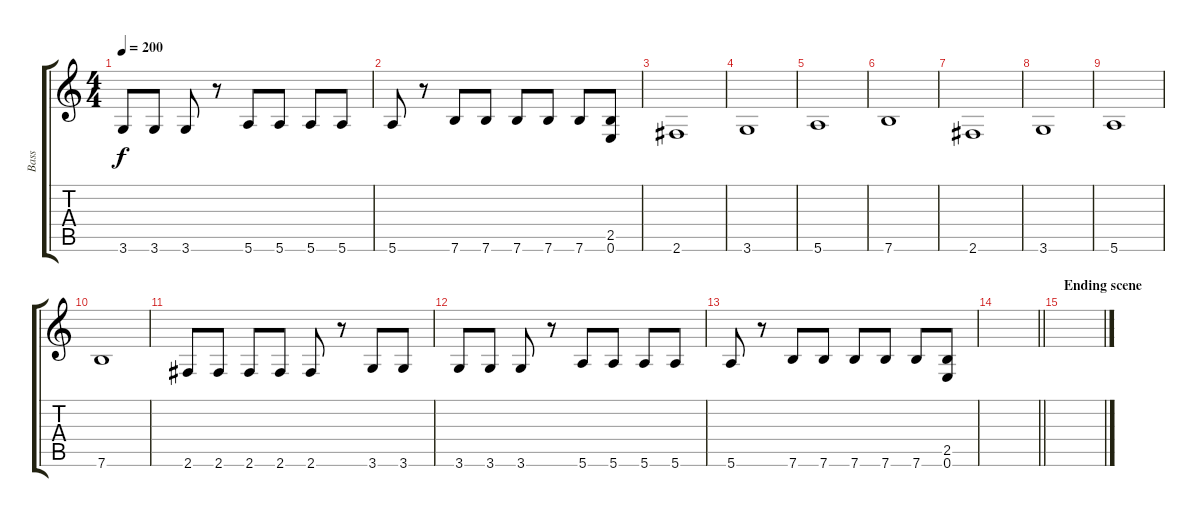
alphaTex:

\track ("Bass" "Bass") {instrument electricbasspick}
\staff {score tabs}
\tuning (E4 B3 G3 D3 A2 E2) {hide}
\ts (4 4)
\tempo 200
\clef g2
\ks c
3.6.8{dy f} 3.6.8 3.6.8 r.8 5.6.8 5.6.8 5.6.8 5.6.8 |
5.6.8 r.8 7.6.8 7.6.8 7.6.8 7.6.8 7.6.8 (2.5 0.6).8 |
2.6.1 |
3.6.1 |
5.6.1 |
7.6.1 |
2.6.1 |
3.6.1 |
5.6.1 |
7.6.1 |
2.6.8 2.6.8 2.6.8 2.6.8 2.6.8 r.8 3.6.8 3.6.8 |
3.6.8 3.6.8 3.6.8 r.8 5.6.8 5.6.8 5.6.8 5.6.8 |
5.6.8 r.8 7.6.8 7.6.8 7.6.8 7.6.8 7.6.8 (2.5 0.6).8 |
\barLineRight lightlight
|
\section ("" "Ending scene")
